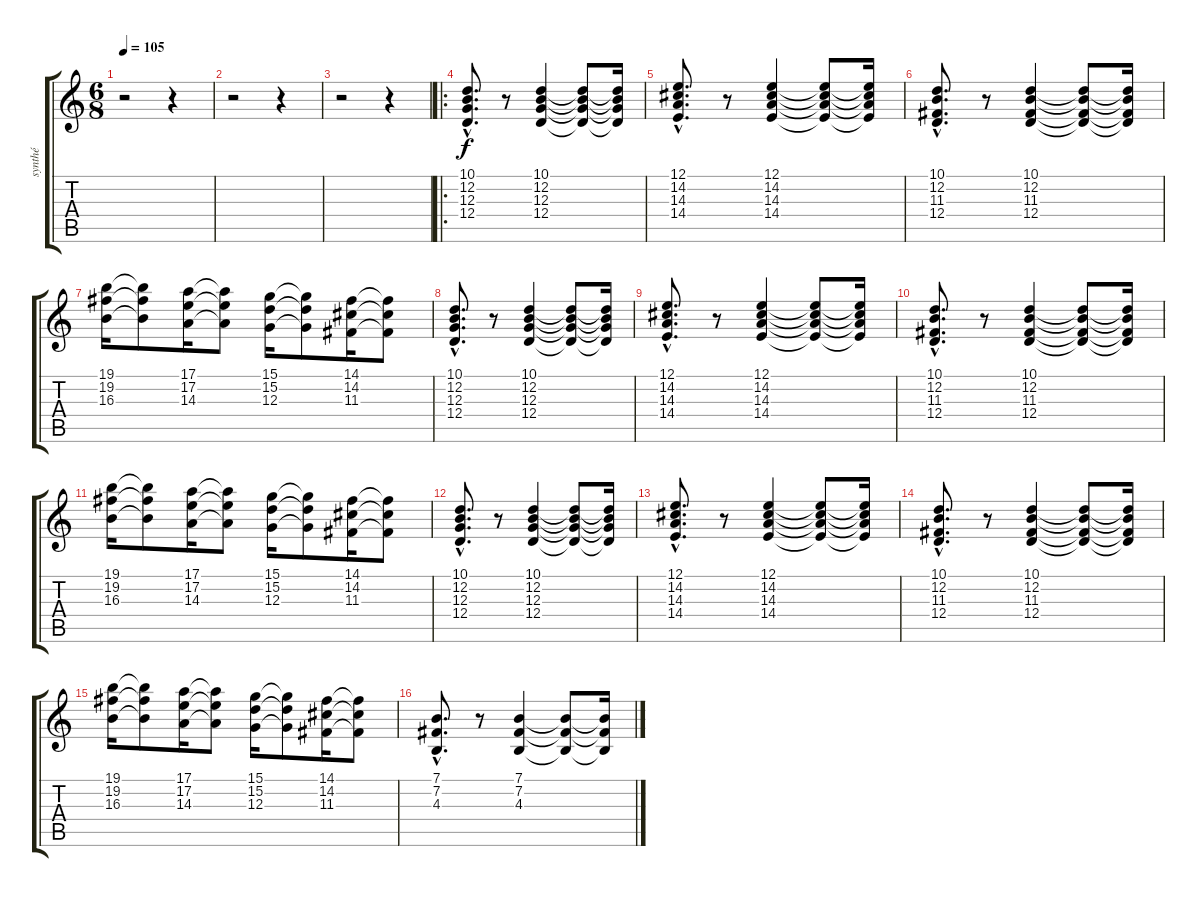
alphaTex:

\track ("synthé" "synthé") {instrument lead1square}
\staff {score tabs}
\tuning (E4 B3 G3 D3 A2 E2) {hide}
\ts (6 8)
\tempo 105
\clef g2
\ks c
r.2{dy f} r.4 |
r.2 r.4 |
r.2 r.4 |
\ro
(10.1{hac} 12.2{hac} 12.3{hac} 12.4{hac}).8{d} r.8 (10.1 12.2 12.3 12.4).4 (10.1{t} 12.2{t} 12.3{t} 12.4{t}).8 (10.1{t} 12.2{t} 12.3{t} 12.4{t}).16 |
(12.1{hac} 14.2{hac} 14.3{hac} 14.4{hac}).8{d} r.8 (12.1 14.2 14.3 14.4).4 (12.1{t} 14.2{t} 14.3{t} 14.4{t}).8 (12.1{t} 14.2{t} 14.3{t} 14.4{t}).16 |
(10.1{hac} 12.2{hac} 11.3{hac} 12.4{hac}).8{d} r.8 (10.1 12.2 11.3 12.4).4 (10.1{t} 12.2{t} 11.3{t} 12.4{t}).8 (10.1{t} 12.2{t} 11.3{t} 12.4{t}).16 |
(19.1 19.2 16.3).16 (19.1{t} 19.2{t} 16.3{t}).8 (17.1 17.2 14.3).16 (17.1{t} 17.2{t} 14.3{t}).8 (15.1 15.2 12.3).16 (15.1{t} 15.2{t} 12.3{t}).8 (14.1 14.2 11.3).16 (14.1{t} 14.2{t} 11.3{t}).8 |
(10.1{hac} 12.2{hac} 12.3{hac} 12.4{hac}).8{d} r.8 (10.1 12.2 12.3 12.4).4 (10.1{t} 12.2{t} 12.3{t} 12.4{t}).8 (10.1{t} 12.2{t} 12.3{t} 12.4{t}).16 |
(12.1{hac} 14.2{hac} 14.3{hac} 14.4{hac}).8{d} r.8 (12.1 14.2 14.3 14.4).4 (12.1{t} 14.2{t} 14.3{t} 14.4{t}).8 (12.1{t} 14.2{t} 14.3{t} 14.4{t}).16 |
(10.1{hac} 12.2{hac} 11.3{hac} 12.4{hac}).8{d} r.8 (10.1 12.2 11.3 12.4).4 (10.1{t} 12.2{t} 11.3{t} 12.4{t}).8 (10.1{t} 12.2{t} 11.3{t} 12.4{t}).16 |
(19.1 19.2 16.3).16 (19.1{t} 19.2{t} 16.3{t}).8 (17.1 17.2 14.3).16 (17.1{t} 17.2{t} 14.3{t}).8 (15.1 15.2 12.3).16 (15.1{t} 15.2{t} 12.3{t}).8 (14.1 14.2 11.3).16 (14.1{t} 14.2{t} 11.3{t}).8 |
(10.1{hac} 12.2{hac} 12.3{hac} 12.4{hac}).8{d} r.8 (10.1 12.2 12.3 12.4).4 (10.1{t} 12.2{t} 12.3{t} 12.4{t}).8 (10.1{t} 12.2{t} 12.3{t} 12.4{t}).16 |
(12.1{hac} 14.2{hac} 14.3{hac} 14.4{hac}).8{d} r.8 (12.1 14.2 14.3 14.4).4 (12.1{t} 14.2{t} 14.3{t} 14.4{t}).8 (12.1{t} 14.2{t} 14.3{t} 14.4{t}).16 |
(10.1{hac} 12.2{hac} 11.3{hac} 12.4{hac}).8{d} r.8 (10.1 12.2 11.3 12.4).4 (10.1{t} 12.2{t} 11.3{t} 12.4{t}).8 (10.1{t} 12.2{t} 11.3{t} 12.4{t}).16 |
(19.1 19.2 16.3).16 (19.1{t} 19.2{t} 16.3{t}).8 (17.1 17.2 14.3).16 (17.1{t} 17.2{t} 14.3{t}).8 (15.1 15.2 12.3).16 (15.1{t} 15.2{t} 12.3{t}).8 (14.1 14.2 11.3).16 (14.1{t} 14.2{t} 11.3{t}).8 |
(7.1{hac} 7.2{hac} 4.3{hac}).8{d} r.8 (7.1 7.2 4.3).4 (7.1{t} 7.2{t} 4.3{t}).8 (7.1{t} 7.2{t} 4.3{t}).16
